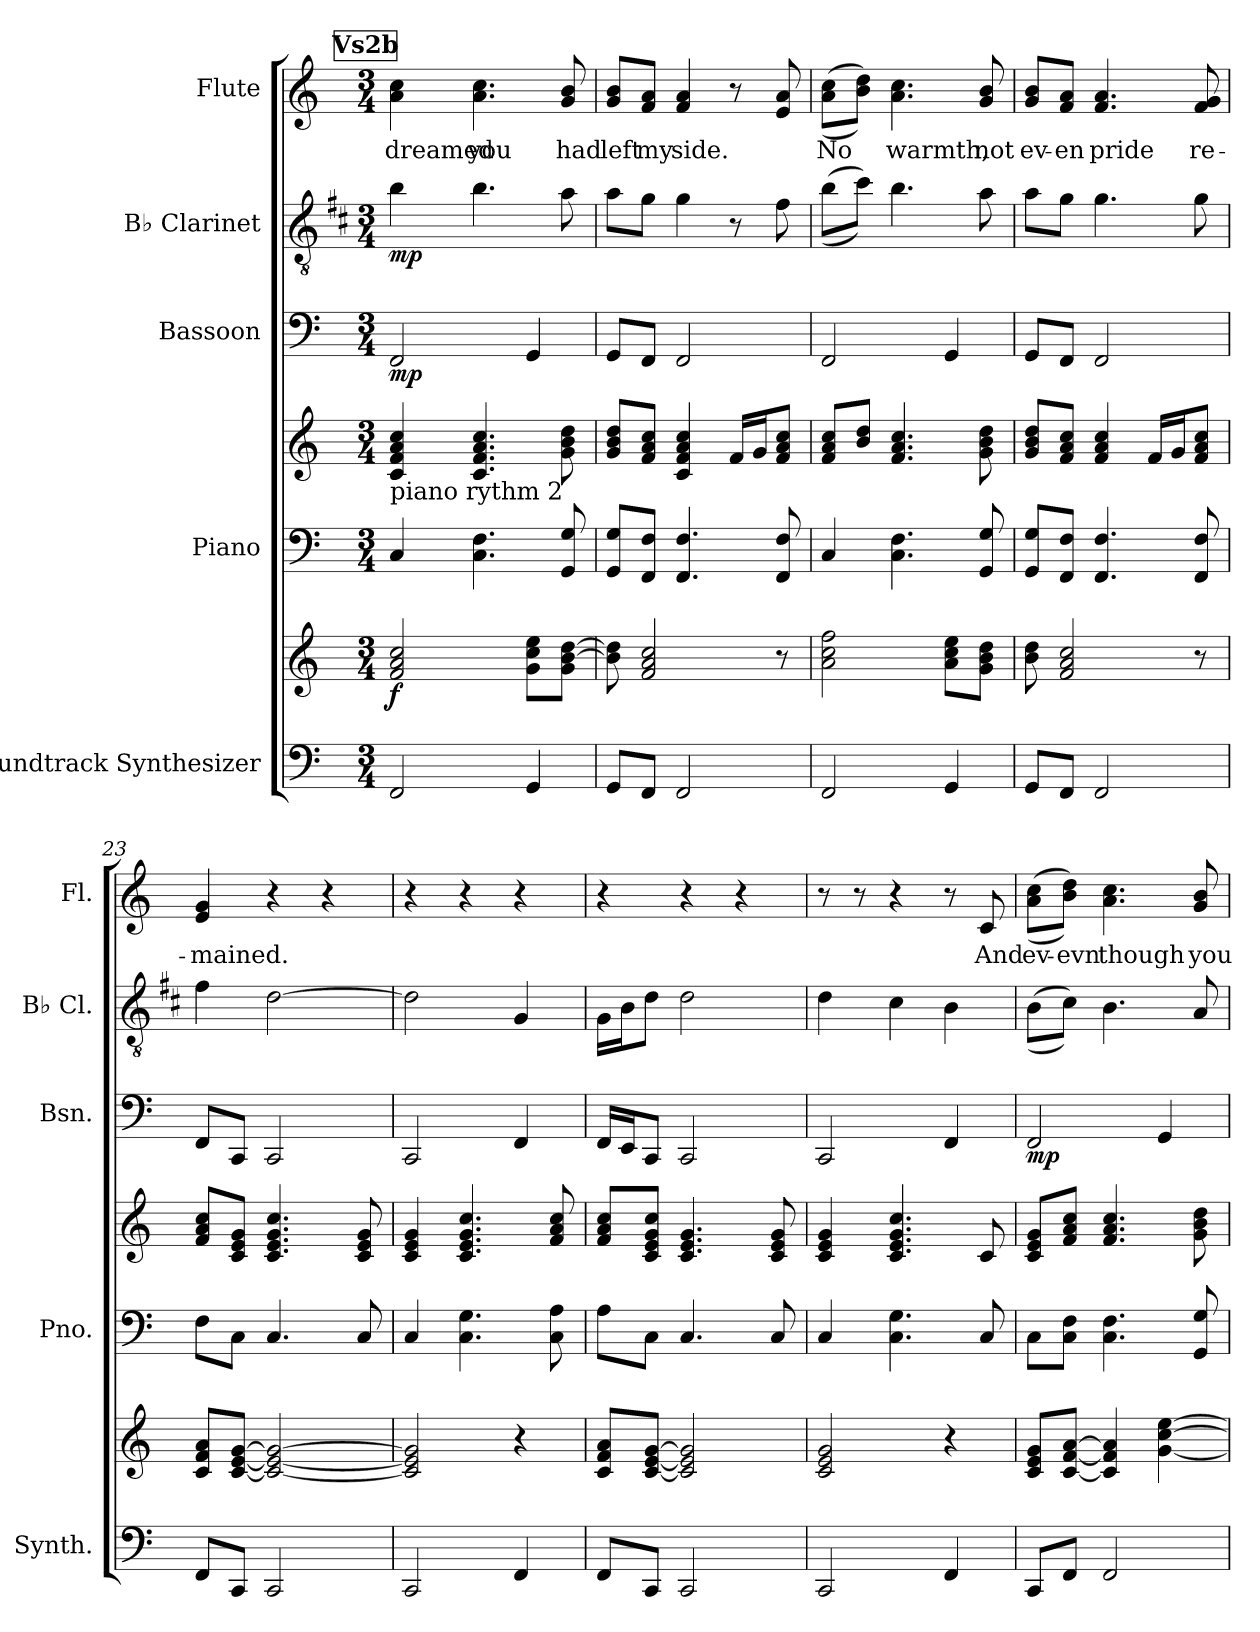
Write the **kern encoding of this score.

**kern	**kern	**dynam	**kern	**kern	**kern	**dynam	**kern	**dynam	**kern	**text
*part5	*part5	*part5	*part4	*part4	*part3	*part3	*part2	*part2	*part1	*part1
*staff7	*staff6	*staff6/7	*staff5	*staff4	*staff3	*staff3	*staff2	*staff2	*staff1	*staff1
*I"Soundtrack Synthesizer	*	*	*I"Piano	*	*I"Bassoon	*	*I"B♭ Clarinet	*	*I"Flute	*
*I'Synth.	*	*	*I'Pno.	*	*I'Bsn.	*	*I'B♭ Cl.	*	*I'Fl.	*
!!LO:LB:g=z
*clefF4	*clefG2	*	*clefF4	*clefG2	*clefF4	*	*clefGv2	*	*clefG2	*
*	*	*	*	*	*	*	*ITrd1c2	*	*	*
*k[]	*k[]	*	*k[]	*k[]	*k[]	*	*k[]	*	*k[]	*
*M3/4	*M3/4	*	*M3/4	*M3/4	*M3/4	*	*M3/4	*	*M3/4	*
!!LO:REH:place=s1:a:B:fs=14:t=Vs2b
=19	=19	=19	=19	=19	=19	=19	=19	=19	=19	=19
!	!	!	!	!LO:TX:b:t=piano rythm 2	!	!	!	!	!	!
!	!	!LO:DY:b	!	!	!	!LO:DY:b	!	!LO:DY:b	!	!
2FF/	2f/ 2a/ 2cc/	f	4C/	4c/ 4f/ 4a/ 4cc/	2FF/	mp	4a\	mp	4a\ 4cc\	dreamed
.	.	.	4.C\ 4.F\	4.c/ 4.f/ 4.a/ 4.cc/	.	.	4.a\	.	4.a\ 4.cc\	you
4GG/	8g\ 8cc\ 8ee\L	.	.	.	4GG/	.	.	.	.	.
.	8g\ [8b\ [8dd\J	.	8GG/ 8G/	8g\ 8b\ 8dd\	.	.	8g\	.	8g/ 8b/	had
=20	=20	=20	=20	=20	=20	=20	=20	=20	=20	=20
8GG/L	8b\] 8dd\]	.	8GG/ 8G/L	8g/ 8b/ 8dd/L	8GG/L	.	8g\L	.	8g/ 8b/L	left
8FF/J	2f/ 2a/ 2cc/	.	8FF/ 8F/J	8f/ 8a/ 8cc/J	8FF/J	.	8f\J	.	8f/ 8a/J	my
2FF/	.	.	4.FF/ 4.F/	4c/ 4f/ 4a/ 4cc/	2FF/	.	4f\	.	4f/ 4a/	side.
.	.	.	.	16f/LL	.	.	8r	.	8r	.
.	.	.	.	16g/J	.	.	.	.	.	.
.	8r	.	8FF/ 8F/	8f/ 8a/ 8cc/J	.	.	8e\	.	8e/ 8a/	.
=21	=21	=21	=21	=21	=21	=21	=21	=21	=21	=21
2FF/	2a\ 2cc\ 2ff\	.	4C/	8f/ 8a/ 8cc/L	2FF/	.	((8a\L	.	((8a\ 8cc\L	No
.	.	.	.	8b/ 8dd/J	.	.	8b\J))	.	8b\ 8dd\J))	.
.	.	.	4.C\ 4.F\	4.f/ 4.a/ 4.cc/	.	.	4.a\	.	4.a\ 4.cc\	warmth,
4GG/	8a\ 8cc\ 8ee\L	.	.	.	4GG/	.	.	.	.	.
.	8g\ 8b\ 8dd\J	.	8GG/ 8G/	8g\ 8b\ 8dd\	.	.	8g\	.	8g/ 8b/	not
=22	=22	=22	=22	=22	=22	=22	=22	=22	=22	=22
8GG/L	8b\ 8dd\	.	8GG/ 8G/L	8g/ 8b/ 8dd/L	8GG/L	.	8g\L	.	8g/ 8b/L	ev-
8FF/J	2f/ 2a/ 2cc/	.	8FF/ 8F/J	8f/ 8a/ 8cc/J	8FF/J	.	8f\J	.	8f/ 8a/J	-en
2FF/	.	.	4.FF/ 4.F/	4f/ 4a/ 4cc/	2FF/	.	4.f\	.	4.f/ 4.a/	pride
.	.	.	.	16f/LL	.	.	.	.	.	.
.	.	.	.	16g/J	.	.	.	.	.	.
.	8r	.	8FF/ 8F/	8f/ 8a/ 8cc/J	.	.	8f\	.	8f/ 8g/	re-
=23	=23	=23	=23	=23	=23	=23	=23	=23	=23	=23
8FF/L	8c/ 8f/ 8a/L	.	8F\L	8f/ 8a/ 8cc/L	8FF/L	.	4e\	.	4e/ 4g/	-mained.
8CC/J	[8c/ [8e/ [8g/J	.	8C\J	8c/ 8e/ 8g/J	8CC/J	.	.	.	.	.
2CC/	2c/_ 2e/_ 2g/_	.	4.C/	4.c/ 4.e/ 4.g/ 4.cc/	2CC/	.	[2c\	.	4r	.
.	.	.	.	.	.	.	.	.	4r	.
.	.	.	8C/	8c/ 8e/ 8g/	.	.	.	.	.	.
=24	=24	=24	=24	=24	=24	=24	=24	=24	=24	=24
2CC/	2c/] 2e/] 2g/]	.	4C/	4c/ 4e/ 4g/	2CC/	.	2c\]	.	4r	.
.	.	.	4.C\ 4.G\	4.c/ 4.e/ 4.g/ 4.cc/	.	.	.	.	4r	.
4FF/	4r	.	.	.	4FF/	.	4F/	.	4r	.
.	.	.	8C\ 8A\	8f/ 8a/ 8cc/	.	.	.	.	.	.
=25	=25	=25	=25	=25	=25	=25	=25	=25	=25	=25
8FF/L	8c/ 8f/ 8a/L	.	8A\L	8f/ 8a/ 8cc/L	16FF/LL	.	16F\LL	.	4r	.
.	.	.	.	.	16EE/J	.	16A\J	.	.	.
8CC/J	[8c/ [8e/ [8g/J	.	8C\J	8c/ 8e/ 8g/ 8cc/J	8CC/J	.	8c\J	.	.	.
2CC/	2c/] 2e/] 2g/]	.	4.C/	4.c/ 4.e/ 4.g/	2CC/	.	2c\	.	4r	.
.	.	.	.	.	.	.	.	.	4r	.
.	.	.	8C/	8c/ 8e/ 8g/	.	.	.	.	.	.
=26	=26	=26	=26	=26	=26	=26	=26	=26	=26	=26
2CC/	2c/ 2e/ 2g/	.	4C/	4c/ 4e/ 4g/	2CC/	.	4c\	.	8r	.
.	.	.	.	.	.	.	.	.	8r	.
.	.	.	4.C\ 4.G\	4.c/ 4.e/ 4.g/ 4.cc/	.	.	4B\	.	4r	.
4FF/	4r	.	.	.	4FF/	.	4A\	.	8r	.
.	.	.	8C/	8c/	.	.	.	.	8c/	And
!!LO:PB:g=z
=27	=27	=27	=27	=27	=27	=27	=27	=27	=27	=27
!	!	!	!	!	!	!LO:DY:b	!	!	!	!
8CC/L	8c/ 8e/ 8g/L	.	8C\L	8c/ 8e/ 8g/L	2FF/	mp	((8A\L	.	((8a\ 8cc\L	ev-
8FF/J	[8c/ [8f/ [8a/J	.	8C\ 8F\J	8f/ 8a/ 8cc/J	.	.	8B\J))	.	8b\ 8dd\J))	-evn
2FF/	4c/] 4f/] 4a/]	.	4.C\ 4.F\	4.f/ 4.a/ 4.cc/	.	.	4.A\	.	4.a\ 4.cc\	though
.	[4g\ [4cc\ [4ee\	.	.	.	4GG/	.	.	.	.	.
.	.	.	8GG/ 8G/	8g\ 8b\ 8dd\	.	.	8G/	.	8g/ 8b/	you
=	=	=	=	=	=	=	=	=	=	=
*-	*-	*-	*-	*-	*-	*-	*-	*-	*-	*-
